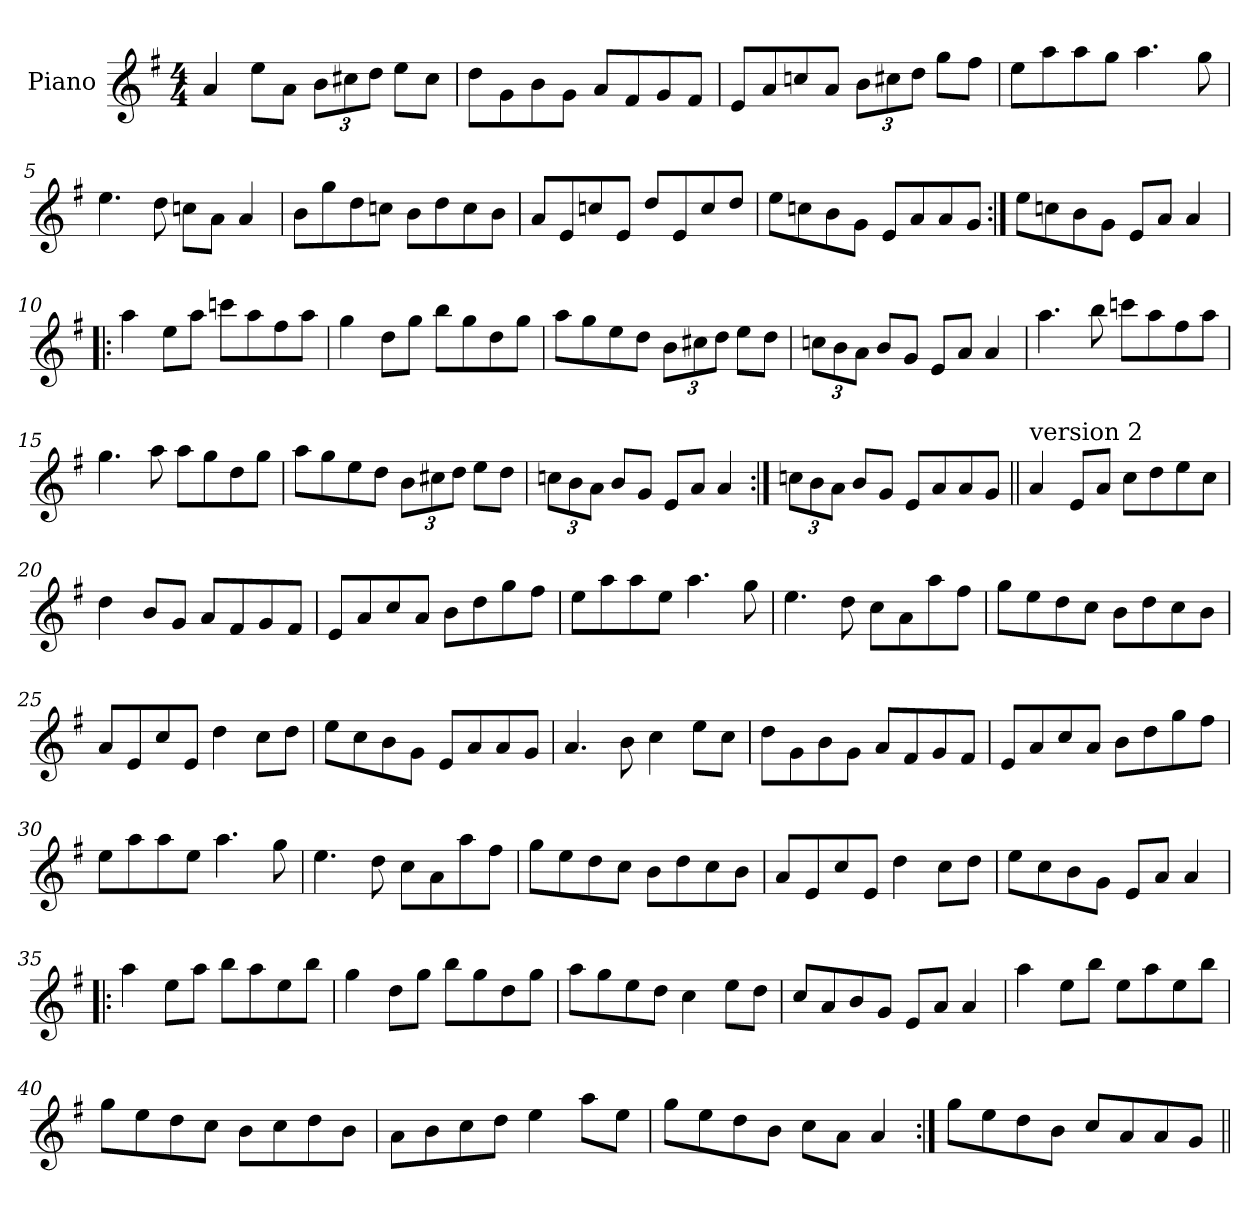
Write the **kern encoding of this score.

**kern
*part1
*staff1
*I"Piano
*I'Pno
*clefG2
*k[f#]
*A:dor
*M4/4
=1
4a/
8ee\L
8a\J
12b\L
12cc#X\
12dd\J
8ee\L
8cc#\J
=2
8dd\L
8g\
8b\
8g\J
8a/L
8f#/
8g/
8f#/J
=3
8e/L
8a/
8ccn/
8a/J
12b\L
12cc#X\
12dd\J
8gg\L
8ff#\J
=4
8ee\L
8aa\
8aa\
8gg\J
4.aa\
8gg\
!!LO:LB:g=z
=5
4.ee\
8dd\
8ccn\L
8a\J
4a/
=6
8b\L
8gg\
8dd\
8ccn\J
8b\L
8dd\
8cc\
8b\J
=7
8a/L
8e/
8ccn/
8e/J
8dd/L
8e/
8cc/
8dd/J
=8
8ee\L
8ccn\
8b\
8g\J
8e/L
8a/
8a/
8g/J
!!LO:LB:g=z
=9:|!
8ee\L
8ccn\
8b\
8g\J
8e/L
8a/J
4a/
=10!|:
4aa\
8ee\L
8aa\J
8cccn\L
8aa\
8ff#\
8aa\J
=11
4gg\
8dd\L
8gg\J
8bb\L
8gg\
8dd\
8gg\J
=12
8aa\L
8gg\
8ee\
8dd\J
12b\L
12cc#X\
12dd\J
8ee\L
8dd\J
!!LO:LB:g=z
=13
12ccn\L
12b\
12a\J
8b/L
8g/J
8e/L
8a/J
4a/
=14
4.aa\
8bb\
8cccn\L
8aa\
8ff#\
8aa\J
=15
4.gg\
8aa\
8aa\L
8gg\
8dd\
8gg\J
=16
8aa\L
8gg\
8ee\
8dd\J
12b\L
12cc#X\
12dd\J
8ee\L
8dd\J
!!LO:LB:g=z
=17
12ccn\L
12b\
12a\J
8b/L
8g/J
8e/L
8a/J
4a/
=18:|!
12ccn\L
12b\
12a\J
8b/L
8g/J
8e/L
8a/
8a/
8g/J
=19||
!LO:TX:a:t=version 2
4a/
8e/L
8a/J
8cc\L
8dd\
8ee\
8cc\J
=20
4dd\
8b/L
8g/J
8a/L
8f#/
8g/
8f#/J
!!LO:LB:g=z
=21
8e/L
8a/
8cc/
8a/J
8b\L
8dd\
8gg\
8ff#\J
=22
8ee\L
8aa\
8aa\
8ee\J
4.aa\
8gg\
=23
4.ee\
8dd\
8cc\L
8a\
8aa\
8ff#\J
=24
8gg\L
8ee\
8dd\
8cc\J
8b\L
8dd\
8cc\
8b\J
=25
8a/L
8e/
8cc/
8e/J
4dd\
8cc\L
8dd\J
!!LO:LB:g=z
=26
8ee\L
8cc\
8b\
8g\J
8e/L
8a/
8a/
8g/J
=27
4.a/
8b\
4cc\
8ee\L
8cc\J
=28
8dd\L
8g\
8b\
8g\J
8a/L
8f#/
8g/
8f#/J
=29
8e/L
8a/
8cc/
8a/J
8b\L
8dd\
8gg\
8ff#\J
=30
8ee\L
8aa\
8aa\
8ee\J
4.aa\
8gg\
!!LO:LB:g=z
=31
4.ee\
8dd\
8cc\L
8a\
8aa\
8ff#\J
=32
8gg\L
8ee\
8dd\
8cc\J
8b\L
8dd\
8cc\
8b\J
=33
8a/L
8e/
8cc/
8e/J
4dd\
8cc\L
8dd\J
=34
8ee\L
8cc\
8b\
8g\J
8e/L
8a/J
4a/
=35!|:
4aa\
8ee\L
8aa\J
8bb\L
8aa\
8ee\
8bb\J
!!LO:LB:g=z
=36
4gg\
8dd\L
8gg\J
8bb\L
8gg\
8dd\
8gg\J
=37
8aa\L
8gg\
8ee\
8dd\J
4cc\
8ee\L
8dd\J
=38
8cc/L
8a/
8b/
8g/J
8e/L
8a/J
4a/
=39
4aa\
8ee\L
8bb\J
8ee\L
8aa\
8ee\
8bb\J
=40
8gg\L
8ee\
8dd\
8cc\J
8b\L
8cc\
8dd\
8b\J
!!LO:LB:g=z
=41
8a\L
8b\
8cc\
8dd\J
4ee\
8aa\L
8ee\J
=42
8gg\L
8ee\
8dd\
8b\J
8cc\L
8a\J
4a/
=43:|!
8gg\L
8ee\
8dd\
8b\J
8cc/L
8a/
8a/
8g/J
=||
*-
